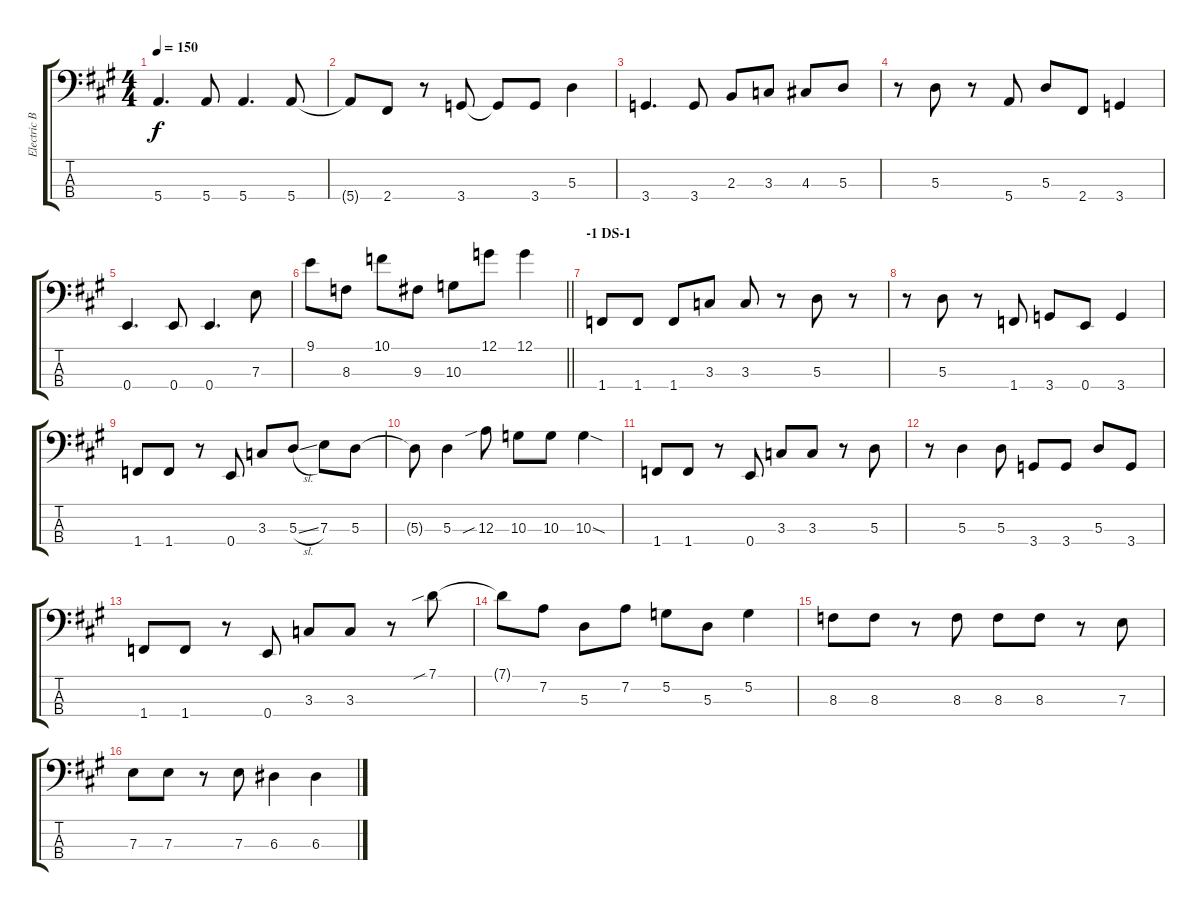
\track ("Electric Bass" "Electric B") {instrument electricbassfinger}
\staff {score tabs}
\tuning (G2 D2 A1 E1) {hide}
\ts (4 4)
\tempo 150
\clef f4
\ks a
5.4.4{d dy f} 5.4.8 5.4.4{d} 5.4.8 |
5.4{t}.8 2.4.8 r.8 3.4.8 3.4{t}.8 3.4.8 5.3.4 |
3.4.4{d} 3.4.8 2.3.8 3.3.8 4.3.8 5.3.8 |
r.8 5.3.8 r.8 5.4.8 5.3.8 2.4.8 3.4.4 |
0.4.4{d} 0.4.8 0.4.4{d} 7.3.8 |
\barLineRight lightlight
9.1.8 8.3.8 10.1.8 9.3.8 10.3.8 12.1.8 12.1.4 |
\section ("" "-1 DS-1")
1.4.8 1.4.8 1.4.8 3.3.8 3.3.8 r.8 5.3.8 r.8 |
r.8 5.3.8 r.8 1.4.8 3.4.8 0.4.8 3.4.4 |
1.4.8 1.4.8 r.8 0.4.8 3.3.8 5.3{sl}.8 7.3.8 5.3.8 |
5.3{t}.8 5.3.4 12.3{sib}.8 10.3.8 10.3.8 10.3{sod}.4 |
1.4.8 1.4.8 r.8 0.4.8 3.3.8 3.3.8 r.8 5.3.8 |
r.8 5.3.4 5.3.8 3.4.8 3.4.8 5.3.8 3.4.8 |
1.4.8 1.4.8 r.8 0.4.8 3.3.8 3.3.8 r.8 7.1{sib}.8 |
7.1{t}.8 7.2.8 5.3.8 7.2.8 5.2.8 5.3.8 5.2.4 |
8.3.8 8.3.8 r.8 8.3.8 8.3.8 8.3.8 r.8 7.3.8 |
7.3.8 7.3.8 r.8 7.3.8 6.3.4 6.3.4
